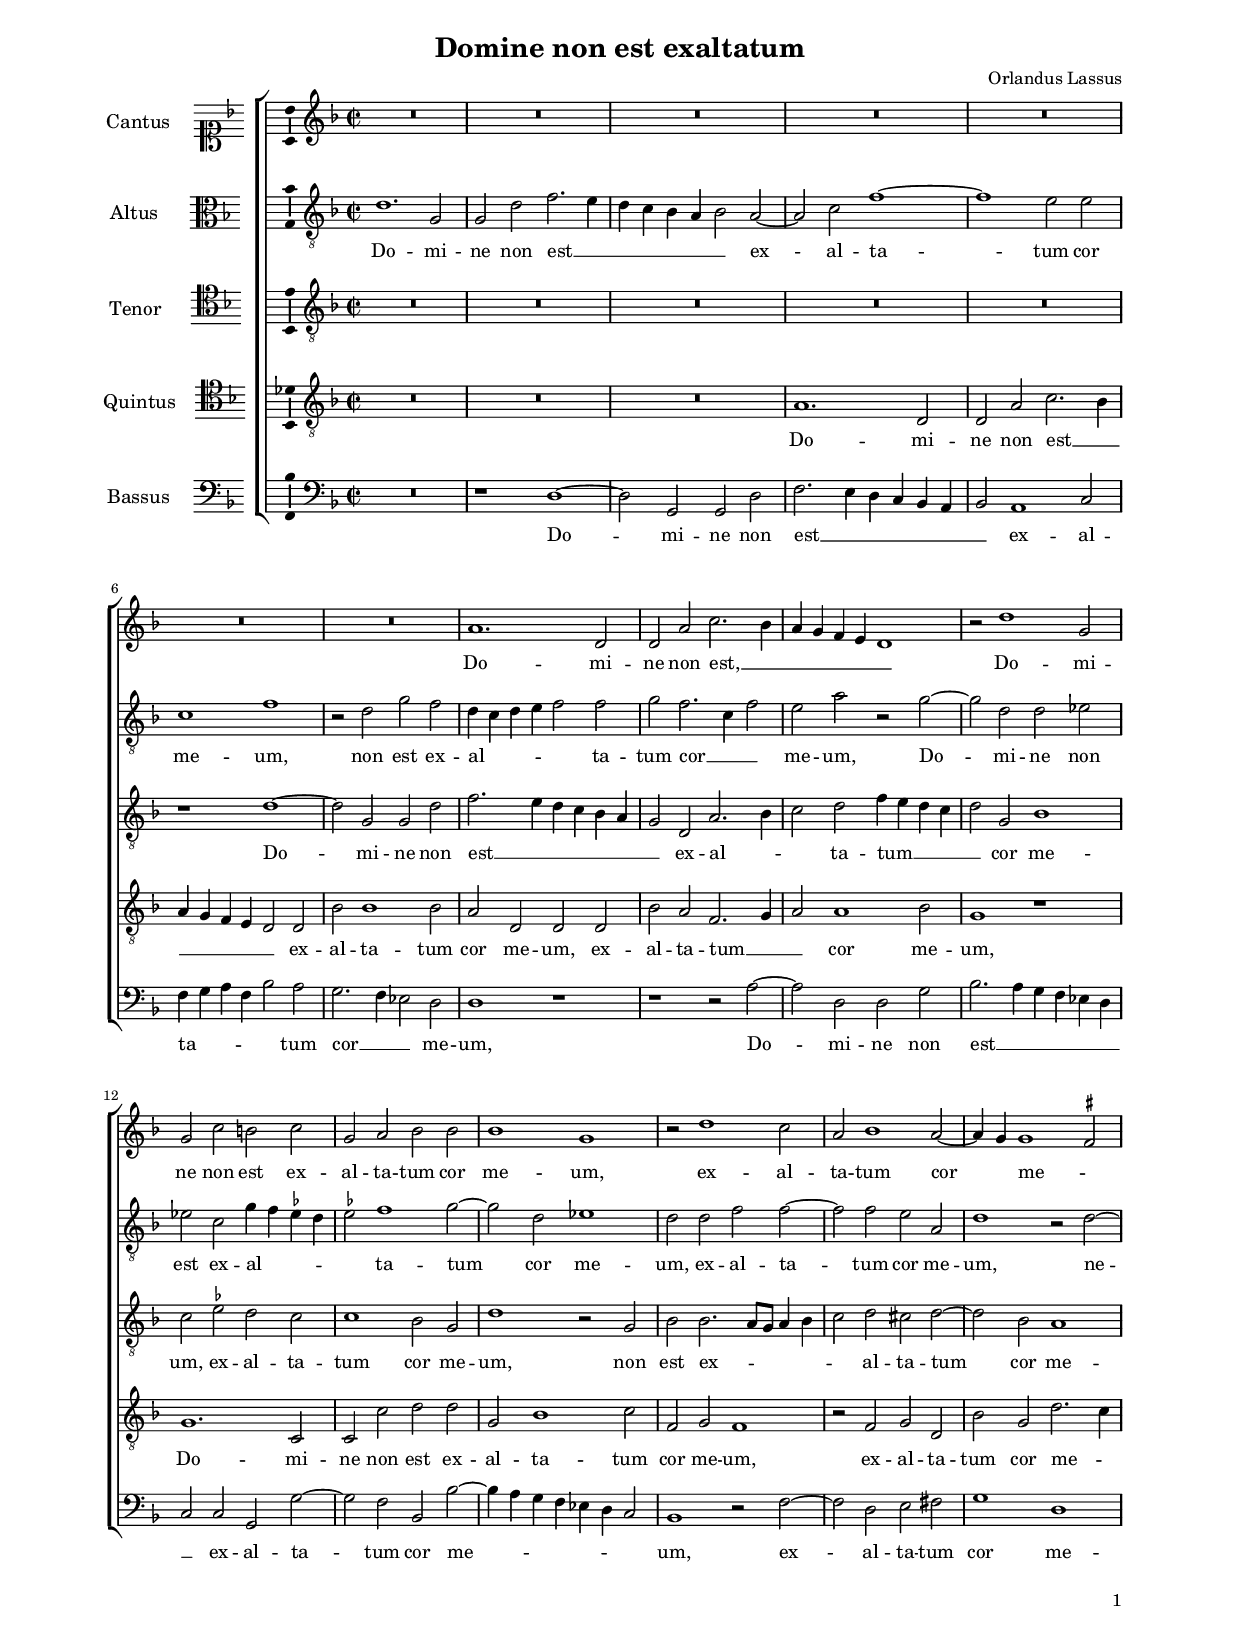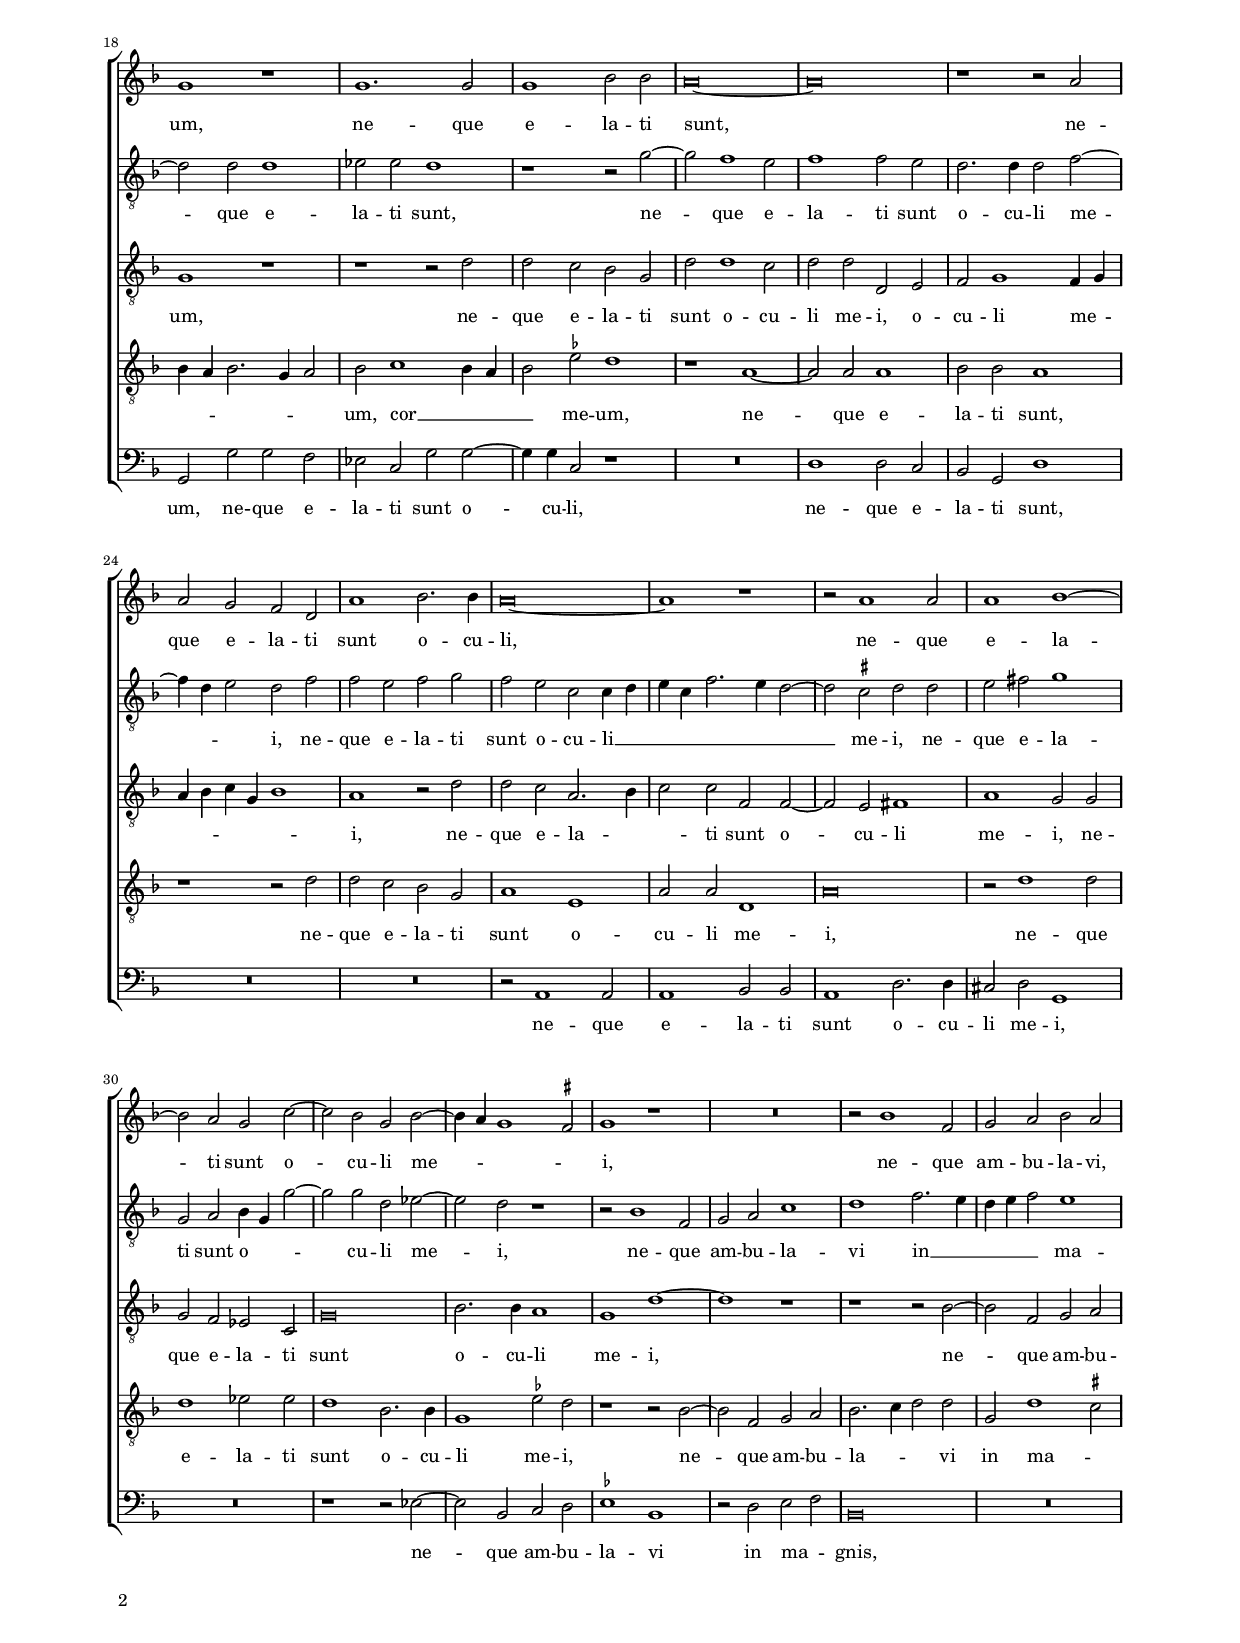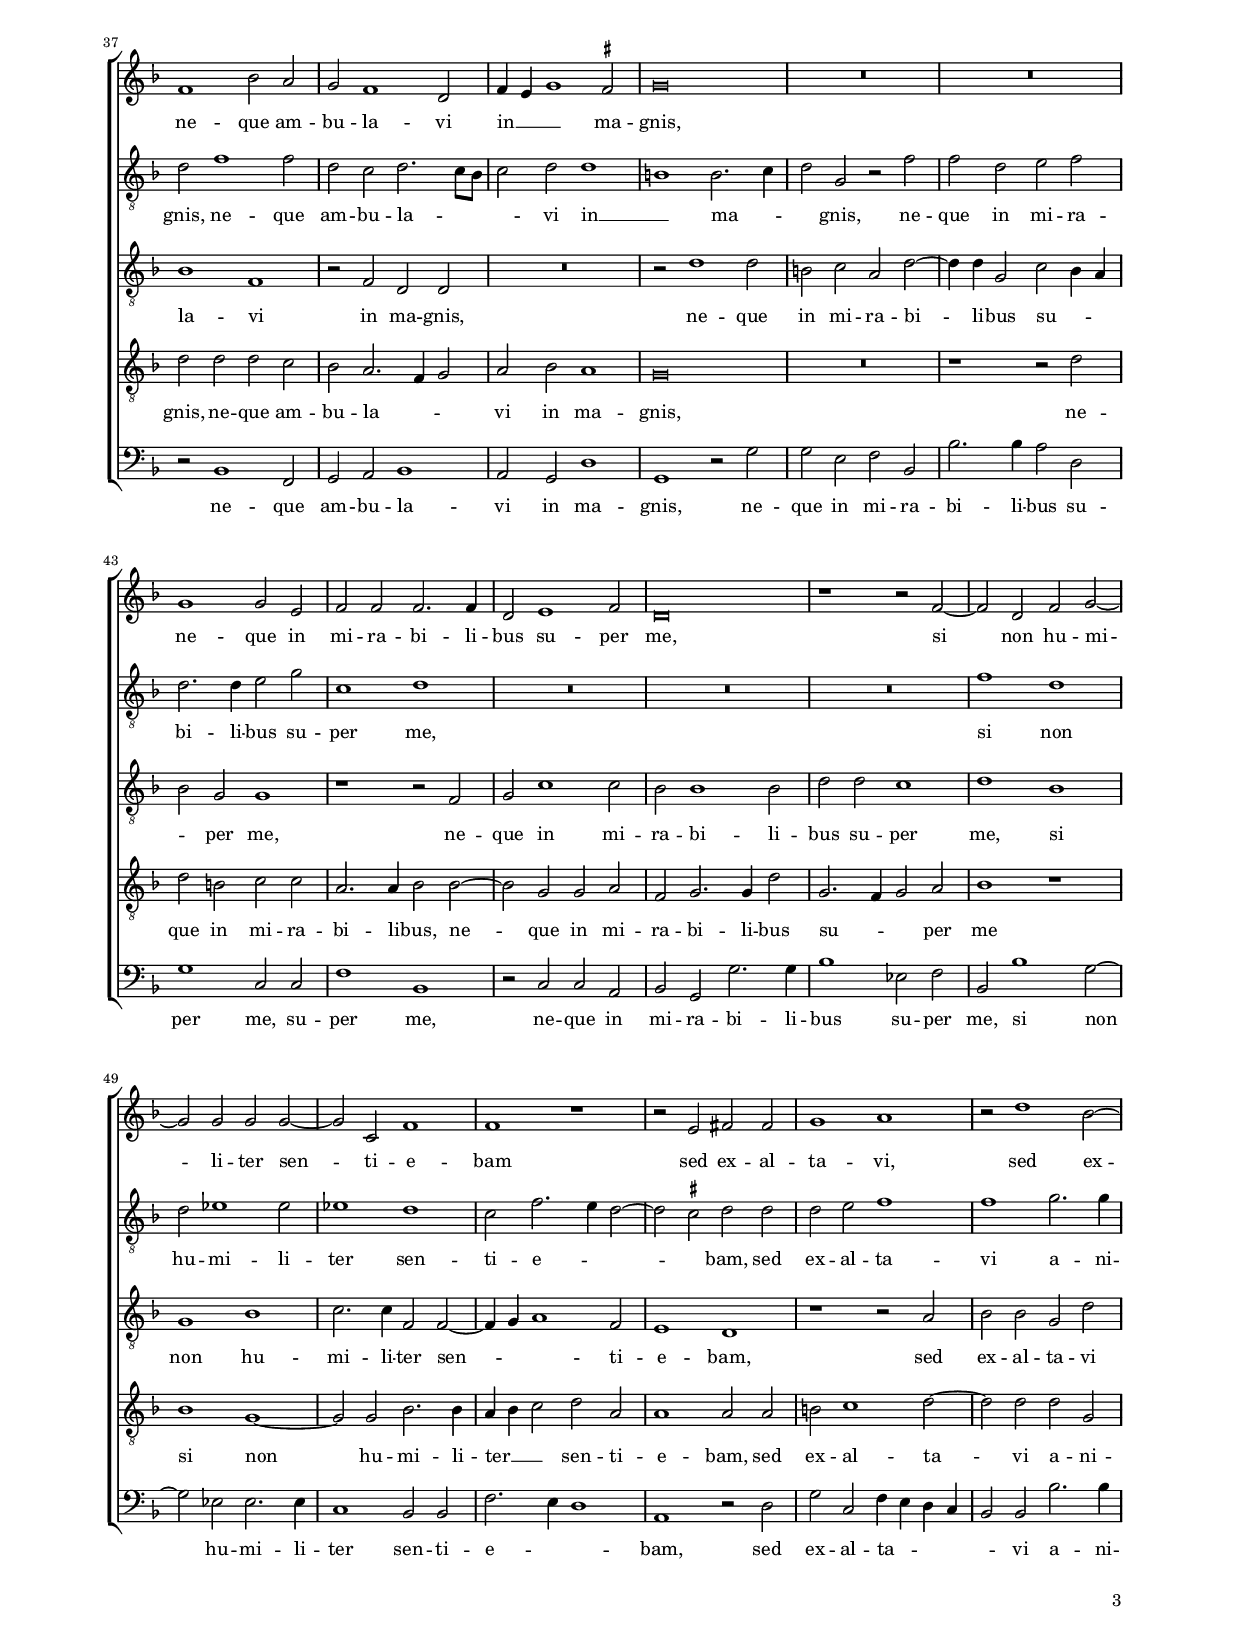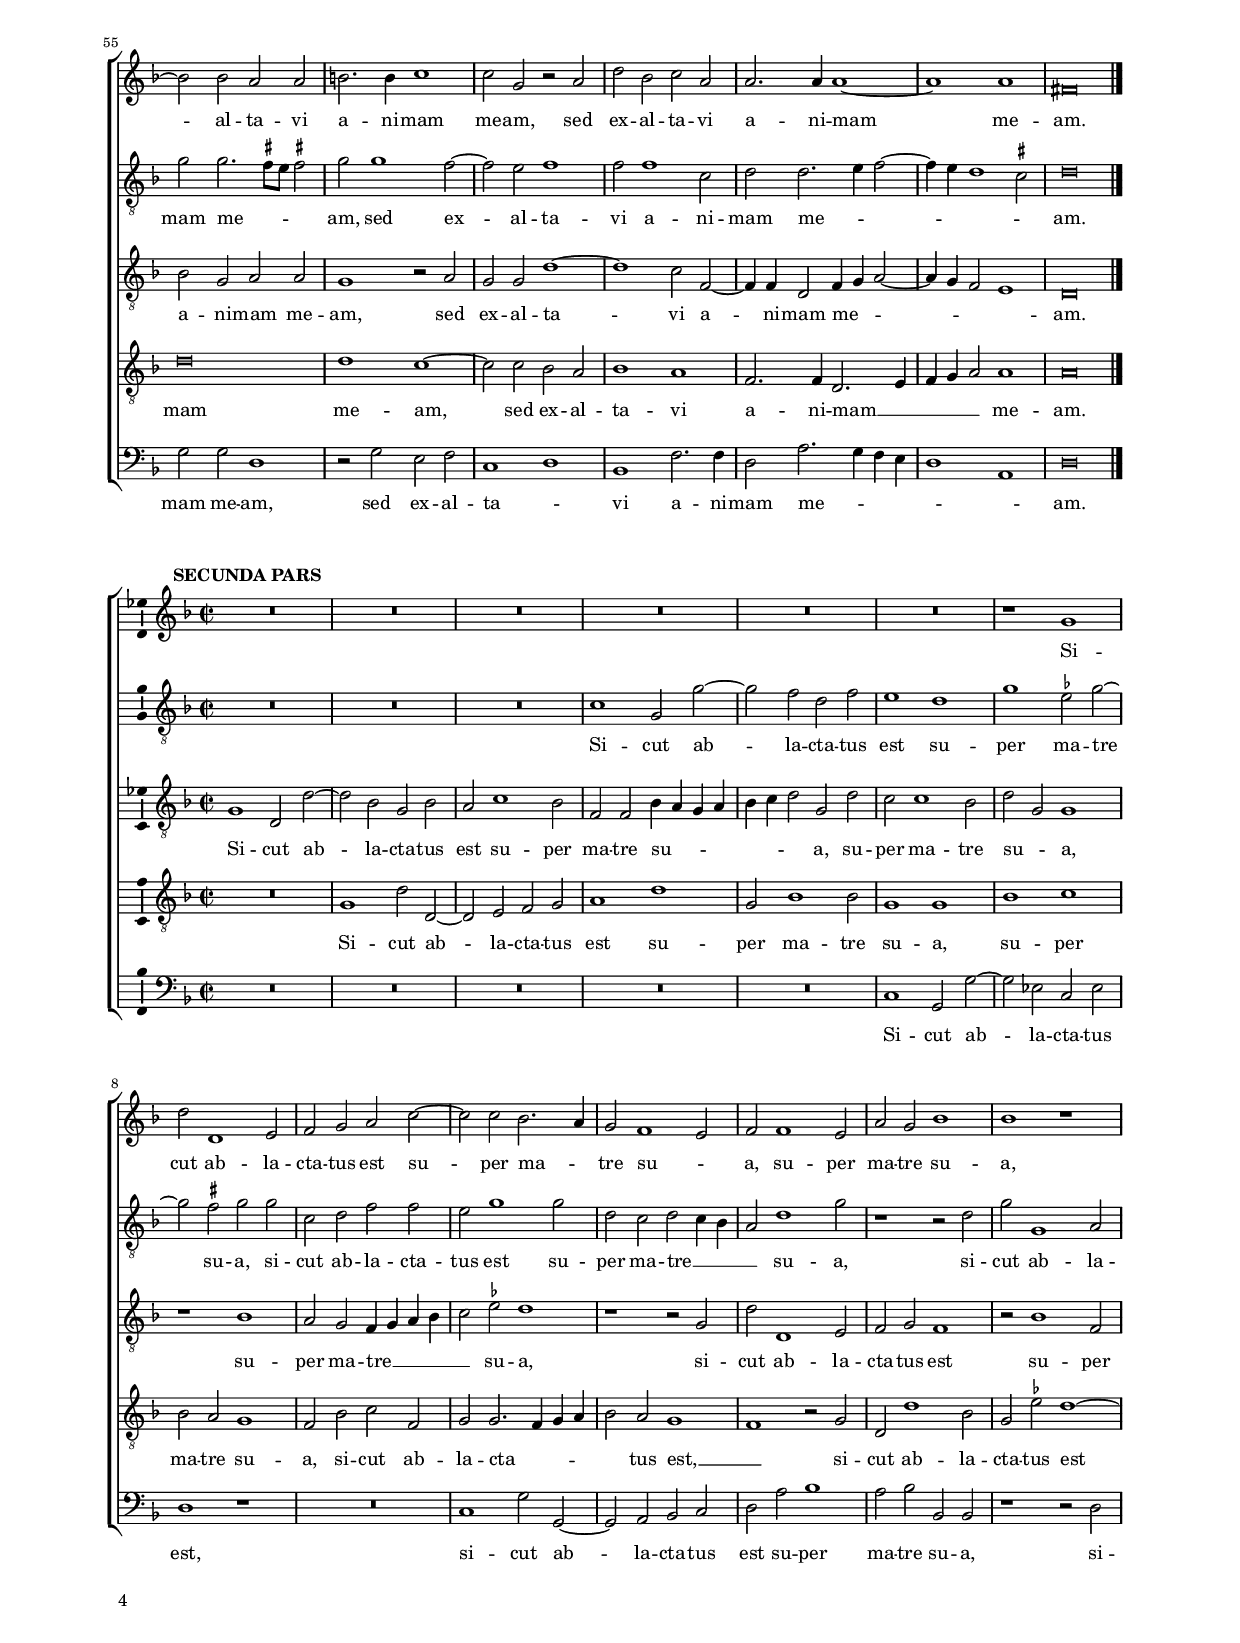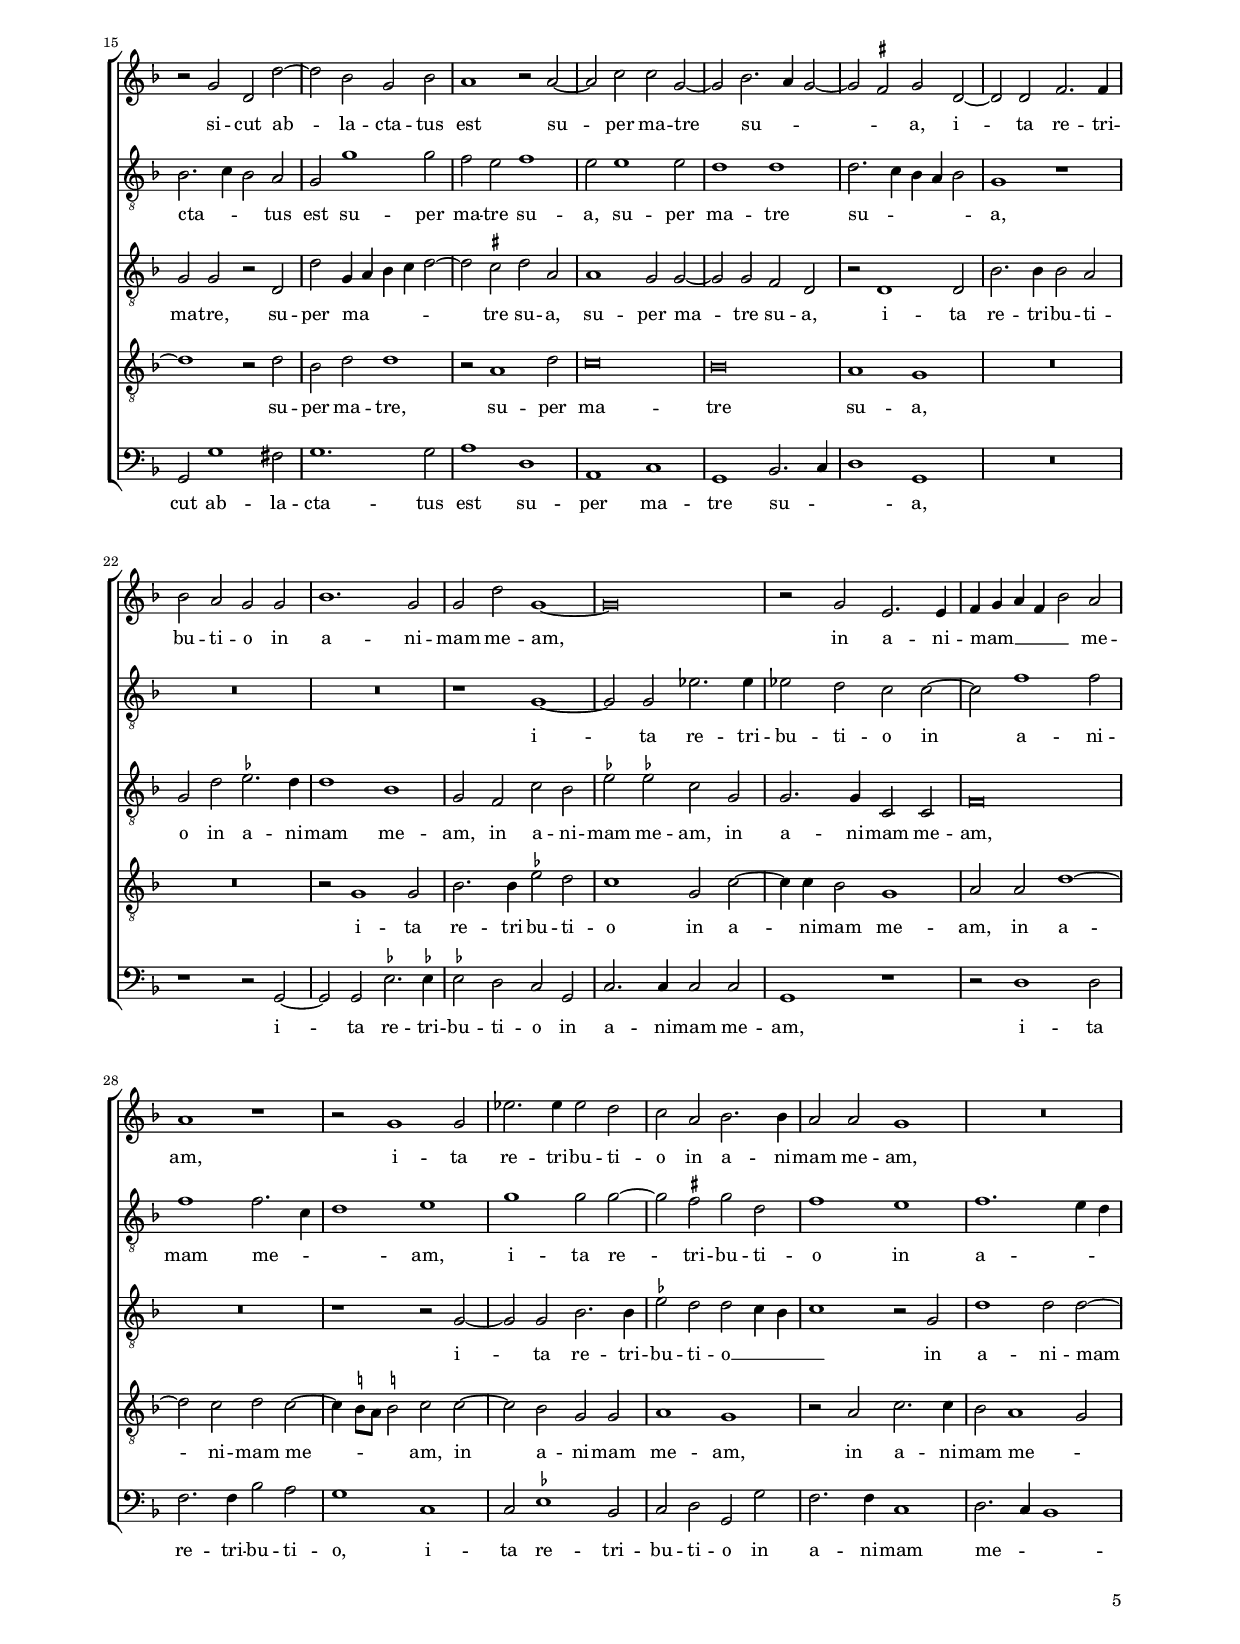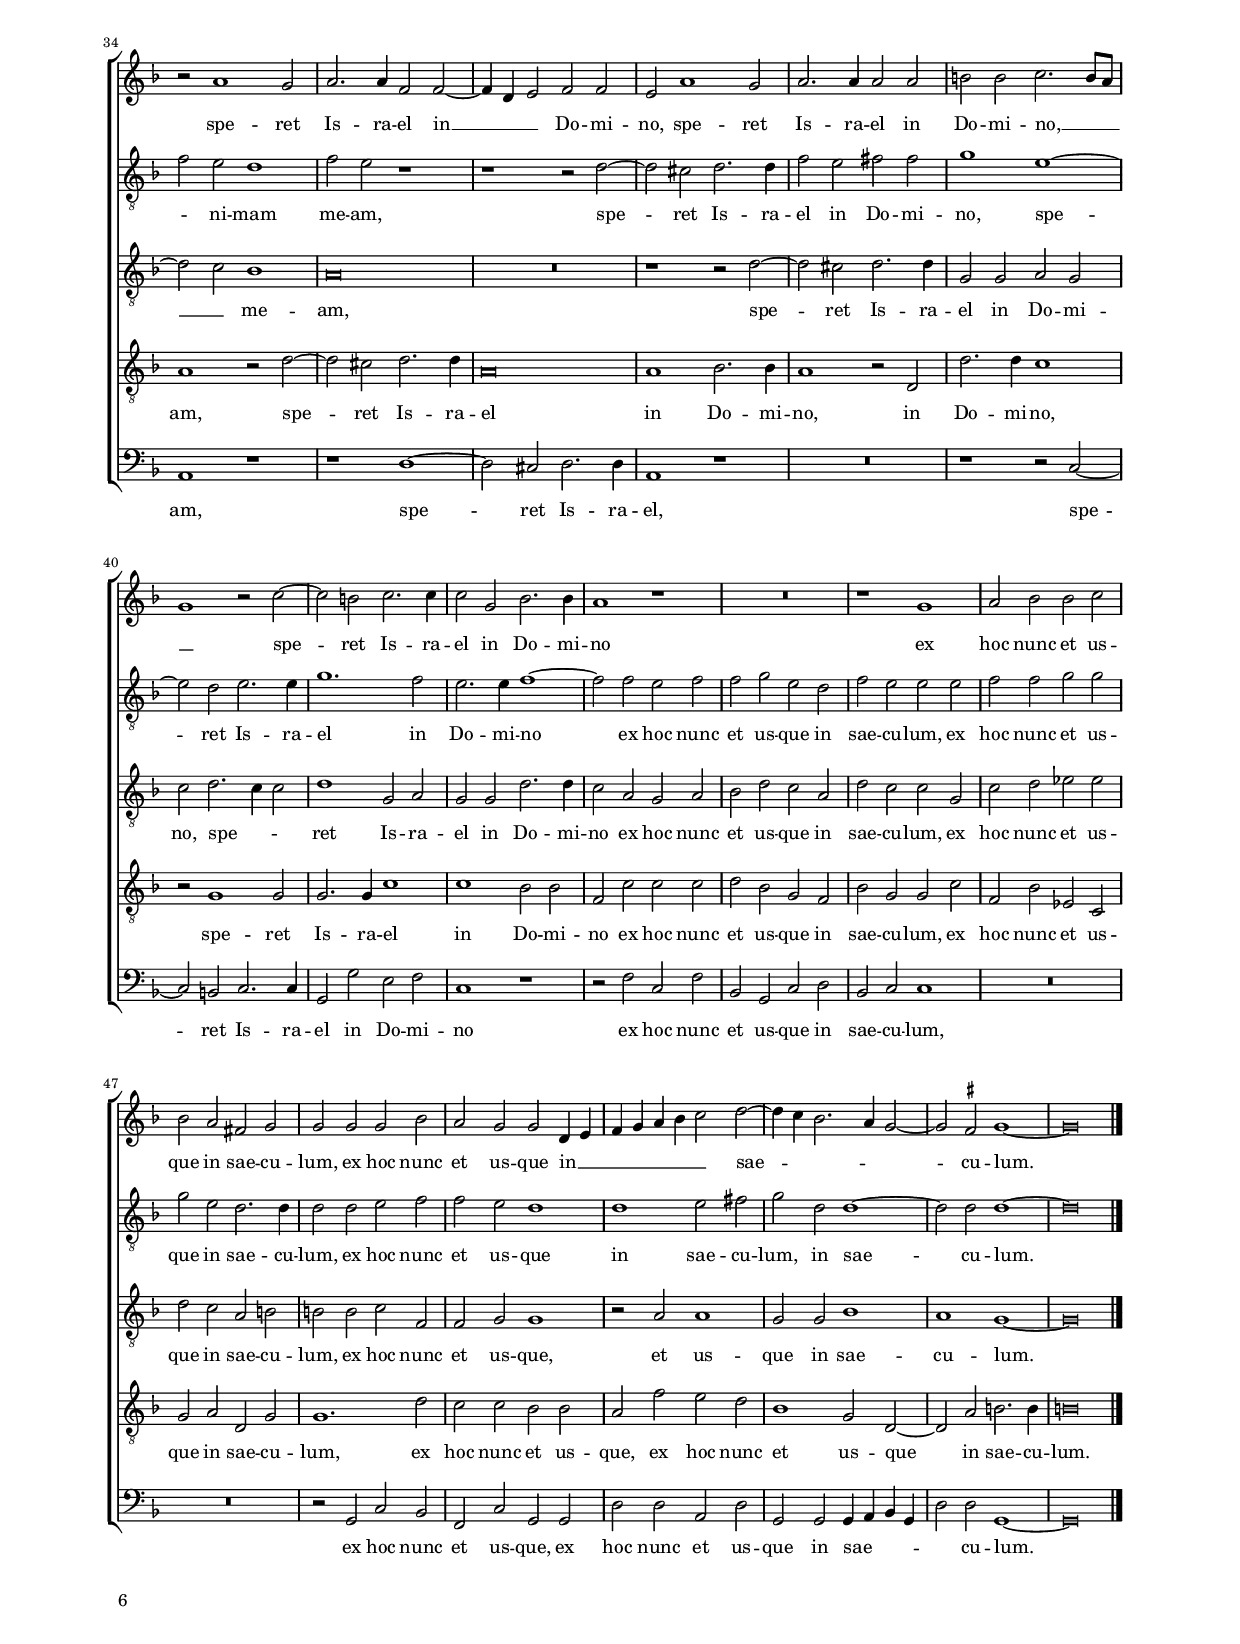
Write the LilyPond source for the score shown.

\header
{
  title="Domine non est exaltatum"
  composer="Orlandus Lassus"
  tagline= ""
}

\version "2.24.1"
\include "deutsch.ly"
#(set-global-staff-size 15)
% #(set-default-paper-size "letter")
#(ly:set-option 'point-and-click #f)

	
	ficta = { \once \set suggestAccidentals = ##t }
	
	forget = #(define-music-function (music) (ly:music?) #{
		\accidentalStyle forget
		$music
		\accidentalStyle default
		#})


\paper
	{
	top-margin = 1.8 \cm
	bottom-margin = 1.2 \cm
	left-margin = 2 \cm
	right-margin = 2 \cm
	ragged-bottom = ##f
	ragged-last-bottom = ##f
	print-page-number = ##f
	score-system-spacing = #'((basic-distance . 16) (minimum-distance . 14) (padding . 5) (strechability . 150))
	system-system-spacing = #'((basic-distance . 16) (minimum-distance . 14) (padding . 5) (strechability . 150))
	oddFooterMarkup=\markup   \fill-line { "" \fromproperty #'page:page-number-string }
	evenFooterMarkup=\markup  \fill-line { \fromproperty #'page:page-number-string "" }
	last-bottom-spacing = #'((basic-distance . 12) (minimum-distance . 7) (padding . 4))
%	systems-per-page = 3
%	page-count = 6
%	min-systems-per-page = 3
	}

global = {
	\key f \major
	\time 2/2 \set Score.measureLength = #(ly:make-moment 2/1)
	\skip 1*2*61 \bar "|."
	}
	

incipitcantus = \markup { \score {
	{
	\set Staff.instrumentName = \markup { \fontsize #1 "Cantus" }
	\key f \major
	\clef soprano
	s4 \bar ""
	}
	\layout  {
	raggedright = ##t
	indent = 1.8 \cm
	line-width = 2.5 \cm
	\context { \Staff \remove Time_signature_engraver }
	\override Staff.Clef.Y-extent = #'(0 . 0)
	}} \hspace #1 }
      
      
incipitaltus = \markup { \score {
	{
	\set Staff.instrumentName = \markup { \fontsize #1 "Altus" }
	\key f \major
	\clef alto
	s4 \bar ""
	}
	\layout  {
	raggedright = ##t
	indent = 1.8 \cm
	line-width = 2.5 \cm
	\context { \Staff \remove Time_signature_engraver }
	\override Staff.Clef.Y-extent = #'(0 . 0)
	}} \hspace #1 }


incipittenor = \markup { \score {
	{
	\set Staff.instrumentName = \markup { \fontsize #1 "Tenor" }
	\key f \major
	\clef tenor
	s4 \bar ""
	}
	\layout  {
	raggedright = ##t
	indent = 1.8 \cm
	line-width = 2.5 \cm
	\context { \Staff \remove Time_signature_engraver }
	\override Staff.Clef.Y-extent = #'(0 . 0)
	}} \hspace #1 }
      
      
incipitquintus = \markup { \score {
	{
	\set Staff.instrumentName = \markup { \fontsize #1 "Quintus" }
	\key f \major
	\clef tenor
	s4 \bar ""
	}
	\layout  {
	raggedright = ##t
	indent = 1.8 \cm
	line-width = 2.5 \cm
	\context { \Staff \remove Time_signature_engraver }
	\override Staff.Clef.Y-extent = #'(0 . 0)
	}} \hspace #1 }
      
      
incipitbassus = \markup { \score {
	{
	\set Staff.instrumentName = \markup { \fontsize #1 "Bassus" }
	\key f \major
	\clef bass
	s4 \bar ""
	}
	\layout  {
	raggedright = ##t
	indent = 1.8 \cm
	line-width = 2.5 \cm
	\context { \Staff \remove Time_signature_engraver }
	\override Staff.Clef.Y-extent = #'(0 . 0)
	}} \hspace #1 }


cantus =  \relative c''
	{
	R\breve
	R\breve
	R\breve
	R\breve
%5
	R\breve | \break \noPageBreak
	R\breve
	R\breve
	a1. d,2
	d2 a' c2. b4
%10
	a4 g f e d1 |
	r2 d'1 g,2 \break \noPageBreak
	g2 c h c
	g2 a b b
	b1 g
%15
	r2 d'1 c2 |
	a2 b1 a2~
	a4 g g1 \ficta fis2 \pageBreak
	g1 r
	g1. g2
%20
	g1 b2 b |
	a\breve~
	a\breve
	r1 r2 a \break \noPageBreak
	a2 g f d
%25
	a'1 b2. b4 |
	a\breve~
	a1 r
	r2 a1 a2
	a1 b~ \break \noPageBreak
%30
	b2 a g c~ |
	c2 b g b~
	b4 a g1 \ficta fis2
	g1 r
	R\breve
%35
	r2 b1 f2 |
	g2 a b a \pageBreak
	f1 b2 a
	g2 f1 d2
	f4 e g1 \ficta fis2
%40
	g\breve |
	R\breve
	R\breve \break \noPageBreak
	g1 g2 e
	f2 f f2. f4
%45
	d2 e1 f2 |
	d\breve
	r1 r2 f~
	f2 d f g~ \break \noPageBreak
	g2 g g g~
%50
	g2 c, f1 |
	f1 r
	r2 e fis fis
	g1 a
	r2 d1 b2~ \pageBreak
%55
	b2 b a a |
	h2. h4 c1
	c2 g r a
	d2 b c a
	a2. a4 a1~
%60
	a1 a |
	fis\breve |
	}


altus =  \relative c'
	{
	d1. g,2
	g2 d' f2. e4
	d4 c b a b2 a~
	a2 c f1~
%5
	f1 e2 e |
	c1 f
	r2 d g f
	d4 c d e f2 f
	g2 f2. c4 f2
%10
	e2 a r g~ |
	g2 d d es
	es c g'4 f \ficta es! d
	\ficta es2 f1 g2~
	g2 d es1
%15
	d2 d f f~ |
	f2 f e a,
	d1 r2 d~
	d2 d d1
	es2 es d1
%20
	r1 r2 g~ |
	g2 f1 e2
	f1 f2 e
	d2. d4 d2 f~
	f4 d e2 d f
%25
	f2 e f g |
	f2 e c c4 d
	e4 c f2. e4 d2~
	d2 \ficta cis d d
	e2 fis g1
%30
	g,2 a b4 g g'2~ |
	g2 g d es~
	es d r1
	r2 b1 f2
	g2 a c1
%35
	d1 f2. e4 |
	d4 e f2 e1
	d2 f1 f2
	d2 c d2. c8 b
	c2 d d1
%40
	h1 h2. c4 |
	d2 g, r f'
	f2 d e f
	d2. d4 e2 g
	c,1 d
%45
	R\breve |
	R\breve
	R\breve
	f1 d
	d2 es1 es2
%50
	es1 d |
	c2 f2. e4 d2~
	d2 \ficta cis d d
	d2 e f1
	f1 g2. g4
%55
	g2 g2. \ficta fis8 e \ficta fis!2 |
	g2 g1 f2~
	f2 e f1
	f2 f1 c2
	d2 d2. e4 f2~
%60
	f4 e d1 \ficta cis2 |
	d\breve |
	}


tenor =  \relative c'
	{
	R\breve
	R\breve
	R\breve
	R\breve
%5
	R\breve |
	r1 d~
	d2 g, g d'
	f2. e4 d c b a
	g2 d a'2. b4
%10
	c2 d f4 e d c |
	d2 g, b1
	c2 \ficta es d c
	c1 b2 g
	d'1 r2 g,
%15
	b2 b2. a8 g a4 b |
	c2 d cis d~
	d2 b a1
	g1 r
	r1 r2 d'
%20
	d2 c b g |
	d'2 d1 c2
	d2 d d, e
	f2 g1 f4 g
	a4 b c g b1
%25
	a1 r2 d |
	d2 c a2. b4
	c2 c f, f~
	f2 e fis1
	a1 g2 g
%30
	g2 f es c |
	g'\breve
	b2. b4 a1
	g1 d'~
	d1 r
%35
	r1 r2 b~ |
	b2 f g a
	b1 f
	r2 f d d
	R\breve
%40
	r2 d'1 d2 |
	h2 c a d~
	d4 d g,2 c b4 a
	b2 g g1
	r1 r2 f
%45
	g2 c1 c2 |
	b2 b1 b2
	d2 d c1
	d1 b
	g1 b
%50
	c2. c4 f,2 f~ |
	f4 g a1 f2
	e1 d
	r1 r2 a'
	b2 b g d'
%55
	b2 g a a |
	g1 r2 a
	g2 g d'1~
	d1 c2 f,~
	f4 f d2 f4 g a2~
%60
	a4 g f2 e1 |
	d\breve |
	}


quintus  =  \relative c'
	{
	R\breve
	R\breve
	R\breve
	a1. d,2
%5
	d2 a' c2. b4 |
	a4 g f e d2 d
	b'2 b1 b2
	a2 d, d d
	b'2 a f2. g4
%10
	a2 a1 b2 |
	g1 r
	g1. c,2
	c2 c' d d
	g,2 b1 c2
%15
	f,2 g f1 |
	r2 f g d
	b'2 g d'2. c4
	b4 a b2. g4 a2
	b2 c1 b4 a
%20
	b2 \ficta es d1 |
	r1 a~
	a2 a a1
	b2 b a1
	r1 r2 d |
%25
	d2 c b g |
	a1 e
	a2 a d,1
	a'\breve
	r2 d1 d2
%30
	d1 es2 es |
	d1 b2. b4
	g1 \ficta es'2 d
	r1 r2 b~
	b2 f g a
%35
	b2. c4 d2 d |
	g,2 d'1 \ficta cis2
	d2 d d c
	b2 a2. f4 g2
	a2 b a1
%40
	g\breve |
	R\breve
	r1 r2 d'
	d2 h c c
	a2. a4 b2 b~
%45
	b2 g g a |
	f2 g2. g4 d'2
	g,2. f4 g2 a
	b1 r
	b1 g~
%50
	g2 g b2. b4 |
	a4 b c2 d a
	a1 a2 a
	h2 c1 d2~
	d2 d d g,
%55
	d'\breve |
	d1 c~
	c2 c b a
	b1 a
	f2. f4 d2. e4
%60
	f4 g a2 a1 |
	a\breve |
	}


bassus  =  \relative c
	{
	R\breve
	r1 d~
	d2 g, g d'
	f2. e4 d c b a
%5
	b2 a1 c2 |
	f4 g a f b2 a
	g2. f4 es2 d
	d1 r
	r1 r2 a'~
%10
	a2 d, d g |
	b2. a4 g f es4 d
	c2 c g g'~
	g2 f b, b'~
	b4 a g f es d c2
%15
	b1 r2 f'~ |
	f2 d e fis
	g1 d
	g,2 g' g f
	es2 c g' g~
%20
	g4 g c,2 r1 |
	R\breve
	d1 d2 c
	b2 g d'1
	R\breve
%25
	R\breve |
	r2 a1 a2
	a1 b2 b
	a1 d2. d4
	cis2 d g,1
%30
	R\breve |
	r1 r2 es'~
	es2 b c d
	\ficta es1 b
	r2 d e f
%35
	b,\breve |
	R\breve
	r2 b1 f2
	g2 a b1
	a2 g d'1
%40
	g,1 r2 g' |
	g2 e f b,
	b'2. b4 a2 d,
	g1 c,2 c
	f1 b,
%45
	r2 c c a |
	b2 g g'2. g4
	b1 es,2 f
	b,2 b'1 g2~
	g2 es es2. es4
%50
	c1 b2 b |
	f'2. e4 d1
	a1 r2 d
	g2 c, f4 e d c
	b2 b b'2. b4
%55
	g2 g d1 |
	r2 g e f
	c1 d
	b1 f'2. f4
	d2 a'2. g4 f e
%60
	d1 a |
	d\breve |
	}


lyricscantus = \lyricmode {
	Do -- mi -- ne non est, __ _ _ _ _ _ _
	Do -- mi -- ne non est ex -- al -- ta -- tum cor me -- um,
	ex -- al -- ta -- tum cor _ me -- _ um,
	ne -- que e -- la -- ti sunt,
	ne -- que e -- la -- ti sunt o -- cu -- li,
	ne -- que e -- la -- ti sunt o -- cu -- li me -- _ _ _ i,
	ne -- que am -- bu -- la -- vi,
	ne -- que am -- bu -- la -- vi in __ _ _ ma -- gnis,
	ne -- que in mi -- ra -- bi -- li -- bus su -- per me,
	si non hu -- mi -- li -- ter sen -- ti -- e -- bam
	sed ex -- al -- ta -- vi,
	sed ex -- al -- ta -- vi a -- ni -- mam me -- am,
	sed ex -- al -- ta -- vi a -- ni -- mam me -- am.
	}


lyricsaltus = \lyricmode {
	Do -- mi -- ne non est __ _ _ _ _ _ _ ex -- al -- ta -- tum cor me -- um,
	non est ex -- al -- _ _ _ _ ta -- tum cor __ _ _ me -- um,
	Do -- mi -- ne non est ex -- al -- _ _ _ _ ta -- tum cor me -- um,
	ex -- al -- ta -- tum cor me -- um,
	ne -- que e -- la -- ti sunt,
	ne -- que e -- la -- ti sunt o -- cu -- li me -- _ _ i,
	ne -- que e -- la -- ti sunt o -- cu -- li __ _ _ _ _ _ _ me -- i,
	ne -- que e -- la -- ti sunt o -- _ _ cu -- li me -- i,
	ne -- que am -- bu -- la -- vi in __ _ _ _ _ ma -- gnis,
	ne -- que am -- bu -- la -- _ _ _ vi in __ _ ma -- _ _ gnis,
	ne -- que in mi -- ra -- bi -- li -- bus su -- per me,
	si non hu -- mi -- li -- ter sen -- ti -- e -- _ _ _ bam,
	sed ex -- al -- ta -- vi a -- ni -- mam me -- _ _ _ am,
	sed ex -- al -- ta -- vi a -- ni -- mam me -- _ _ _ _ _ am.
	}


lyricstenor = \lyricmode {
	Do -- mi -- ne non est __ _ _ _ _ _ _ ex -- al -- _ _ ta -- tum __ _ _ _ _ cor me -- um,
	ex -- al -- ta -- tum cor me -- um,
	non est ex -- _ _ _ _ _ al -- ta -- tum cor me -- um,
	ne -- que e -- la -- ti sunt o -- cu -- li me -- i,
	o -- cu -- li me -- _ _ _ _ _ _ i,
	ne -- que e -- la -- _ _ ti sunt o -- cu -- li me -- i,
	ne -- que e -- la -- ti sunt o -- cu -- li me -- i,
	ne -- que am -- bu -- la -- vi in ma -- gnis,
	ne -- que in mi -- ra -- bi -- li -- bus su -- _ _ _ per me,
	ne -- que in mi -- ra -- bi -- li -- bus su -- per me,
	si non hu -- mi -- li -- ter sen -- _ _ ti -- e -- bam,
	sed ex -- al -- ta -- vi a -- ni -- mam me -- am,
	sed ex -- al -- ta -- vi a -- ni -- mam me -- _ _ _ _ _ am.
	}


lyricsquintus = \lyricmode {
	Do -- mi -- ne non est __ _ _ _ _ _ _ ex -- al -- ta -- tum cor me -- um,
	ex -- al -- ta -- tum __ _ _ cor me -- um,
	Do -- mi -- ne non est ex -- al -- ta -- tum cor me -- um,
	ex -- al -- ta -- tum cor me -- _ _ _ _ _ _ um,
	cor __ _ _ _ me -- um,
	ne -- que e -- la -- ti sunt,
	ne -- que e -- la -- ti sunt o -- cu -- li me -- i,
	ne -- que e -- la -- ti sunt o -- cu -- li me -- i,
	ne -- que am -- bu -- la -- _ _ vi in ma -- _ gnis,
	ne -- que am -- bu -- la -- _ _ vi in ma -- gnis,
	ne -- que in mi -- ra -- bi -- li -- bus,
	ne -- que in mi -- ra -- bi -- li -- bus su -- _ _ per me
	si non hu -- mi -- li -- ter __ _ _ sen -- ti -- e -- bam,
	sed ex -- al -- ta -- vi a -- ni -- mam me -- am,
	sed ex -- al -- ta -- vi a -- ni -- mam __ _ _ _ _ me -- am.
	}


lyricsbassus = \lyricmode {
	Do -- mi -- ne non est __ _ _ _ _ _ _ ex -- al -- ta -- _ _ _ _ tum cor __ _ _ me -- um,
	Do -- mi -- ne non est __ _ _ _ _ _ _ ex -- al -- ta -- tum cor me -- _ _ _ _ _ _ um,
	ex -- al -- ta -- tum cor me -- um,
	ne -- que e -- la -- ti sunt o -- cu -- li,
	ne -- que e -- la -- ti sunt,
	ne -- que e -- la -- ti sunt o -- cu -- li me -- i,
	ne -- que am -- bu -- la -- vi in ma -- _ gnis,
	ne -- que am -- bu -- la -- vi in ma -- gnis,
	ne -- que in mi -- ra -- bi -- li -- bus su -- per me,
	su -- per me,
	ne -- que in mi -- ra -- bi -- li -- bus su -- per me,
	si non hu -- mi -- li -- ter sen -- ti -- e -- _ _ bam,
	sed ex -- al -- ta -- _ _ _ _ vi a -- ni -- mam me -- am,
	sed ex -- al -- ta -- _ vi a -- ni -- mam me -- _ _ _ _ _ am.
	}


\score
{  
  % \transpose {
	\new ChoirStaff \with { \override StaffGrouper.staff-staff-spacing.basic-distance = #12 }
	<<

	\new Staff << \global
	\new Voice="v1" {
		\set Staff.instrumentName=\incipitcantus
		\set Staff.midiInstrument = "reed organ"
		\clef violin
		\cantus }
	\new Lyrics \lyricsto "v1" {\lyricscantus }
	>>


	\new Staff << \global
	\new Voice="v2" {
		\set Staff.instrumentName=\incipitaltus
		\set Staff.midiInstrument = "reed organ"
		\clef "G_8" 
		\altus}
	\new Lyrics \lyricsto "v2" {\lyricsaltus }
	>>


	\new Staff << \global
	\new Voice="v3" {
		\set Staff.instrumentName=\incipittenor
		\set Staff.midiInstrument = "reed organ"
		\clef "G_8"
		\tenor }
	\new Lyrics \lyricsto "v3" {\lyricstenor }
	>>


	\new Staff << \global
	\new Voice="v5" {
		\set Staff.instrumentName=\incipitquintus
		\set Staff.midiInstrument = "reed organ"
		\clef "G_8"
		\quintus}
	\new Lyrics \lyricsto "v5" {\lyricsquintus }
	>>


	\new Staff << \global
	\new Voice="v4" {
		\set Staff.instrumentName=\incipitbassus
		\set Staff.midiInstrument = "reed organ"
		\clef bass
		\bassus }
	\new Lyrics \lyricsto "v4" {\lyricsbassus}
	>>

	>>
	% } % transpose

	\layout
	{
	indent = 2.5 \cm
	\context { \Staff \override TimeSignature.break-visibility = #end-of-line-invisible }
	\context { \Lyrics \override VerticalAxisGroup.nonstaff-relatedstaff-spacing.padding = #1.5 }
	\context { \Staff \consists Ambitus_engraver }
	\context { \Score \override BarNumber.padding = #2 }
	\context { \Voice \override NoteHead.style = #'baroque }
	}

\midi
	{
	\tempo 2 = 90
	}

}

%%%%%%%%%%%%%%%%%%%%  PARS SECUNDA


global = {
	\key f \major
	\time 2/2 \set Score.measureLength = #(ly:make-moment 2/1)
	\skip 1*2*53 \bar "|."
	}


cantus =  \relative c''
	{
	R\breve
	R\breve
	R\breve
	R\breve
%5
	R\breve |
	R\breve
	r1 g \break \noPageBreak
	d'2 d,1 e2
	f2 g a c~
%10
	c2 c b2. a4 |
	g2 f1 e2
	f2 f1 e2
	a2 g b1
	b1 r  \pageBreak
%15
	r2 g d d'~ |
	d2 b g b
	a1 r2 a~
	a2 c c g~
	g2 b2. a4 g2~
%20
	g2 \ficta fis g d~ |
	d2 d f2. f4 \break \noPageBreak
	b2 a g g
	b1. g2
	g2 d' g,1~
%25
	g\breve |
	r2 g e2. e4
	f4 g a f b2 a \break \noPageBreak
	a1 r
	r2 g1 g2
%30
	es'2. es4 es2 d |
	c2 a b2. b4
	a2 a g1
	R\breve \pageBreak
	r2 a1 g2
%35
	a2. a4 f2 f~ |
	f4 d e2 f f
	e2 a1 g2
	a2. a4 a2 a
	h2 h c2. h8 a \break \noPageBreak
%40
	g1 r2 c~ |
	c2 h c2. c4
	c2 g b2. b4
	a1 r
	R\breve
%45
	r1 g |
	a2 b b c \break \noPageBreak
	b2 a fis g
	g2 g g b
	a2 g g d4 e
%50
	f4 g a b c2 d~ |
	d4 c b2. a4 g2~
	g2 \ficta fis g1~
	g\breve |
	}


altus =  \relative c'
	{
	R\breve
	R\breve
	R\breve
	c1 g2 g'~
%5
	g2 f d f |
	e1 d
	g1 \ficta es2 g~
	g2 \ficta fis g g
	c,2 d f f
%10
	e2 g1 g2 |
	d2 c d c4 b
	a2 d1 g2
	r1 r2 d
	g2 g,1 a2
%15
	b2. c4 b2 a |
	g2 g'1 g2
	f2 e f1
	e2 e1 e2
	d1 d
%20
	d2. c4 b a b2 |
	g1 r
	R\breve
	R\breve
	r1 g~
%25
	g2 g es'2. es4 |
	es2 d c2 c~
	c2 f1 f2
	f1 f2. c4
	d1 e
%30
	g1 g2 g~ |
	g2 \ficta fis g d
	f1 e
	f1. e4 d
	f2 e d1
%35
	f2 e r1 |
	r1 r2 d~
	d2 cis d2. d4
	f2 e fis fis
	g1 e1~
%40
	e2 d e2. e4 |
	g1. f2
	e2. e4 f1~
	f2 f e f
	f2 g e d
%45
	f2 e e e |
	f2 f g g
	g2 e d2. d4
	d2 d e f
	f2 e d1
%50
	d1 e2 fis |
	g2 d d1~
	d2 d d1~
	d\breve |
	}


tenor =  \relative c'
	{
	g1 d2 d'~
	d2 b g b
	a2 c1 b2
	f2 f b4 a g a
%5
	b4 c d2 g, d' |
	c2 c1 b2
	d2 g, g1
	r1 b
	a2 g f4 g a b
%10
	c2 \ficta es d1 |
	r1 r2 g,
	d'2 d,1 e2
	f2 g f1
	r2 b1 f2
%15
	g2 g r d |
	d'2 g,4 a b c d2~
	d2 \ficta cis d a
	a1 g2 g~
	g2 g f d
%20
	r2 d1 d2 |
	b'2. b4 b2 a
	g2 d' \ficta es2. d4
	d1 b
	g2 f c' b
%25
	\ficta es \ficta es! c g |
	g2. g4 c,2 c
	f\breve
	R\breve
	r1 r2 g~
%30
	g2 g b2. b4 |
	\ficta es2 d d c4 b
	c1 r2 g
	d'1 d2 d~
	d2 c b1
%35
	a\breve |
	R\breve
	r1 r2 d~
	d2 cis d2. d4
	g,2 g a g
%40
	c2 d2. c4 c2 |
	d1 g,2 a
	g2 g d'2. d4
	c2 a g a
	b2 d c a
%45
	d2 c c g |
	c2 d es es
	d2 c a h
	h2 h c f,
	f2 g g1
%50
	r2 a a1 |
	g2 g b1
	a1 g~
	g\breve |
	}


quintus  =  \relative c'
	{
	R\breve
	g1 d'2 d,~
	d2 e f g
	a1 d
%5
	g,2 b1 b2 |
	g1 g
	b1 c
	b2 a g1
	f2 b c f,
%10
	g2 g2. f4 g a |
	b2 a g1
	f1 r2 g
	d2 d'1 b2
	g2 \ficta es' d1~
%15
	d1 r2 d |
	b2 d d1
	r2 a1 d2
	c\breve
	b\breve
%20
	a1 g |
	R\breve
	R\breve
	r2 g1 g2
	b2. b4 \ficta es2 d
%25
	c1 g2 c~ |
	c4 c b2 g1
	a2 a d1~
	d2 c d c~
	c4 \stemDown \ficta h8 a \stemNeutral \ficta h!2 c c~
%30
	c2 b g g |
	a1 g
	r2 a c2. c4
	b2 a1 g2
	a1 r2 d~
%35
	d2 cis d2. d4 |
	a\breve
	a1 b2. b4
	a1 r2 d,
	d'2. d4 c1
%40
	r2 g1 g2 |
	g2. g4 c1
	c1 b2 b
	f2 c' c c
	d2 b g f
%45
	b2 g g c |
	f,2 b es, c
	g'2 a d, g
	g1. d'2
	c2 c b b
%50
	a2 f' e d |
	b1 g2 d~
	d2 a' h2. h4
	h\breve |
	}


bassus  =  \relative c
	{
	R\breve
	R\breve
	R\breve
	R\breve
%5
	R\breve |
	c1 g2 g'~
	g2 es c es
	d1 r
	R\breve
%10
	c1 g'2 g,~ |
	g2 a b c
	d2 a' b1
	a2 b b, b
	r1 r2 d
%15
	g,2 g'1 fis2 |
	g1. g2
	a1 d,
	a1 c
	g1 b2. c4
%20
	d1 g, |
	R\breve
	r1 r2 g~
	g2 g \ficta es'2. \ficta es!4
	\ficta es2 d c g
%25
	c2. c4 c2 c |
	g1 r
	r2 d'1 d2
	f2. f4 b2 a
	g1 c,
%30
	c2 \ficta es1 b2 |
	c2 d g, g'
	f2. f4 c1
	d2. c4 b1
	a1 r
%35
	r1 d~ |
	d2 cis d2. d4
	a1 r
	R\breve
	r1 r2 c~
%40
	c2 h c2. c4 |
	g2 g' e f
	c1 r
	r2 f c f
	b,2 g c d
%45
	b2 c c1 |
	R\breve
	R\breve
	r2 g c b
	f2 c' g g
%50
	d'2 d a d |
	g,2 g g4 a b g
	d'2 d g,1~
	g\breve |
	}


lyricscantus = \lyricmode {
	Si -- cut ab -- la -- cta -- tus est su -- per ma -- _ tre su -- _ a,
	su -- per ma -- tre su -- a,
	si -- cut ab -- la -- cta -- tus est su -- per ma -- tre su -- _ _ _ a,
	i -- ta re -- tri -- bu -- ti -- o in a -- ni -- mam me -- am,
	in a -- ni -- mam __ _ _ _ _ me -- am,
	i -- ta re -- tri -- bu -- ti -- o in a -- ni -- mam me -- am,
	spe -- ret Is -- ra -- el in __ _ _ Do -- mi -- no,
	spe -- ret Is -- ra -- el in Do -- mi -- no, __ _ _ _
	spe -- ret Is -- ra -- el in Do -- mi -- no
	ex hoc nunc et us -- que in sae -- cu -- lum,
	ex hoc nunc et us -- que in __ _ _ _ _ _ _ sae -- _ _ _ _ cu -- lum.
	}


lyricsaltus = \lyricmode {
	Si -- cut ab -- la -- cta -- tus est su -- per ma -- tre su -- a,
	si -- cut ab -- la -- cta -- tus est su -- per ma -- tre __ _ _ _ su -- a,
	si -- cut ab -- la -- cta -- _ _ tus est su -- per ma -- tre su -- a,
	su -- per ma -- tre su -- _ _ _ _ a,
	i -- ta re -- tri -- bu -- ti -- o in a -- ni -- mam me -- _ _ am,
	i -- ta re -- tri -- bu -- ti -- o in a -- _ _ _ ni -- mam me -- am,
	spe -- ret Is -- ra -- el in Do -- mi -- no,
	spe -- ret Is -- ra -- el in Do -- mi -- no
	ex hoc nunc et us -- que in sae -- cu -- lum,
	ex hoc nunc et us -- que in sae -- cu -- lum,
	ex hoc nunc et us -- que in sae -- cu -- lum,
	in sae -- cu -- lum.
	}


lyricstenor = \lyricmode {
	Si -- cut ab -- la -- cta -- tus est su -- per ma -- tre su -- _ _ _ _ _ _ a,
	su -- per ma -- tre su -- _ a,
	su -- per ma -- tre __ _ _ _ _ su -- a,
	si -- cut ab -- la -- cta -- tus est su -- per ma -- tre,
	su -- per ma -- _ _ _ _ tre su -- a,
	su -- per ma -- tre su -- a,
	i -- ta re -- tri -- bu -- ti -- o in a -- ni -- mam me -- am,
	in a -- ni -- mam me -- am,
	in a -- ni -- mam me -- am,
	i -- ta re -- tri -- bu -- ti -- o __ _ _ _ in a -- ni -- mam __ _ me -- am,
	spe -- ret Is -- ra -- el in Do -- mi -- no,
	spe -- _ _ ret Is -- ra -- el in Do -- mi -- no
	ex hoc nunc et us -- que in sae -- cu -- lum,
	ex hoc nunc et us -- que in sae -- cu -- lum,
	ex hoc nunc et us -- que,
	et us -- que in sae -- cu -- lum.
	}


lyricsquintus = \lyricmode {
	Si -- cut ab -- la -- cta -- tus est su -- per ma -- tre su -- a,
	su -- per ma -- tre su -- a,
	si -- cut ab -- la -- cta -- _ _ _ _ tus est, __ _
	si -- cut ab -- la -- cta -- tus est su -- per ma -- tre,
	su -- per ma -- tre su -- a,
	i -- ta re -- tri -- bu -- ti -- o in a -- ni -- mam me -- am,
	in a -- ni -- mam me -- _ _ _ am,
	in a -- ni -- mam me -- am,
	in a -- ni -- mam me -- _ am,
	spe -- ret Is -- ra -- el in Do -- mi -- no,
	in Do -- mi -- no,
	spe -- ret Is -- ra -- el in Do -- mi -- no
	ex hoc nunc et us -- que in sae -- cu -- lum,
	ex hoc nunc et us -- que in sae -- cu -- lum,
	ex hoc nunc et us -- que,
	ex hoc nunc et us -- que in sae -- cu -- lum.
	}


lyricsbassus = \lyricmode {
	Si -- cut ab -- la -- cta -- tus est,
	si -- cut ab -- la -- cta -- tus est su -- per ma -- tre su -- a,
	si -- cut ab -- la -- cta -- tus est su -- per ma -- tre su -- _ _ a,
	i -- ta re -- tri -- bu -- ti -- o in a -- ni -- mam me -- am,
	i -- ta re -- tri -- bu -- ti -- o,
	i -- ta re -- tri -- bu -- ti -- o in a -- ni -- mam me -- _ _ am,
	spe -- ret Is -- ra -- el,
	spe -- ret Is -- ra -- el in Do -- mi -- no
	ex hoc nunc et us -- que in sae -- cu -- lum,
	ex hoc nunc et us -- que,
	ex hoc nunc et us -- que in sae -- _ _ _ _ cu -- lum.
	}


\score
{  
  % \transpose {
	\new ChoirStaff \with { \override StaffGrouper.staff-staff-spacing.basic-distance = #12 }
	<<

	\new Staff <<\global
	\new Voice="v1" {
	  %\set Staff.instrumentName=Cantus
		\set Staff.midiInstrument = "reed organ"
		\clef violin
		\cantus }
	\new Lyrics \lyricsto "v1" {\lyricscantus }
	>>


	\new Staff << \global
	\new Voice="v2" {
	  %\set Staff.instrumentName=Altus
		\set Staff.midiInstrument = "reed organ"
		\clef "G_8" 
		\altus}
	\new Lyrics \lyricsto "v2" {\lyricsaltus }
	>>


	\new Staff <<\global
	\new Voice="v3" {
	  %\set Staff.instrumentName=Tenor
		\set Staff.midiInstrument = "reed organ"
		\clef "G_8"
		\tenor }
	\new Lyrics \lyricsto "v3" {\lyricstenor }
	>>


	\new Staff << \global
	\new Voice="v5" {
	  %\set Staff.instrumentName=Quintus
		\set Staff.midiInstrument = "reed organ"
		\clef "G_8"
		\quintus}
	\new Lyrics \lyricsto "v5" {\lyricsquintus }
	>>


	\new Staff <<\global
	\new Voice="v4" {
	  %\set Staff.instrumentName=Bassus
		\set Staff.midiInstrument = "reed organ"
		\clef bass
		\bassus }
	\new Lyrics \lyricsto "v4" {\lyricsbassus}
	>>
	
	>>
	% } % transpose

	\layout
	{
	indent = 0 \cm
	\context { \Staff \override TimeSignature.break-visibility = #end-of-line-invisible }
	\context { \Lyrics \override VerticalAxisGroup.nonstaff-relatedstaff-spacing.padding = #1.5 }
	\context { \Staff \consists Ambitus_engraver }
	\context { \Score \override BarNumber.padding = #2 }
	\context { \Voice \override NoteHead.style = #'baroque }
	}

	\header { piece = \markup { \raise #2 \hspace # 7 \bold "SECUNDA PARS"} }

\midi
	{
	\tempo 2 = 90
	}
	
}

% EOF
